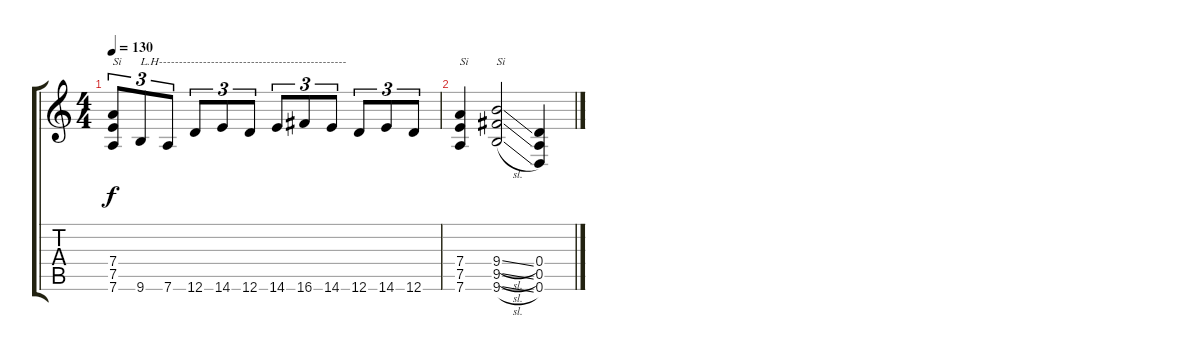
\track "" {instrument acousticguitarsteel}
\staff {score tabs}
\tuning (D4 B3 Gb3 D3 A2 D2) {hide}
\ts (4 4)
\tempo 130
\clef g2
\ks c
(7.4 7.5 7.6).8{tu (3 2) txt "Si" dy f} 9.6.8{tu (3 2) txt "L.H-----------------------------------------------"} 7.6.8{tu (3 2)} 12.6.8{tu (3 2)} 14.6.8{tu (3 2)} 12.6.8{tu (3 2)} 14.6.8{tu (3 2)} 16.6.8{tu (3 2)} 14.6.8{tu (3 2)} 12.6.8{tu (3 2)} 14.6.8{tu (3 2)} 12.6.8{tu (3 2)} |
(7.4 7.5 7.6).4{txt "Si"} (9.4{sl} 9.5{sl} 9.6{sl}).2{txt "Si"} (0.4 0.5 0.6).4
